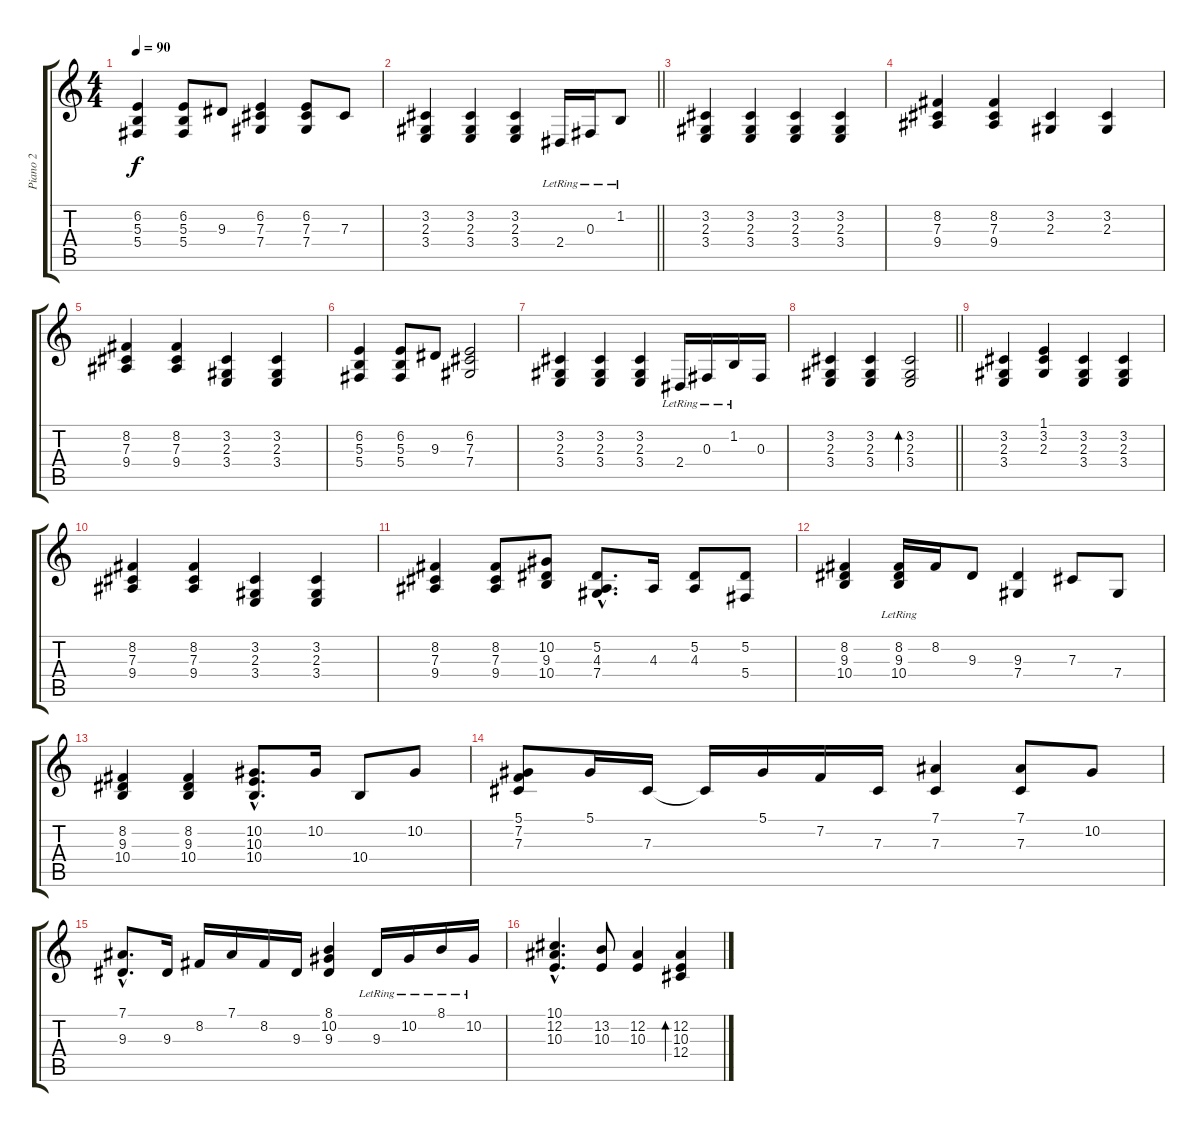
\track ("Piano 2" "Piano 2") {instrument acousticgrandpiano}
\staff {score tabs}
\tuning (Eb4 Bb3 Gb3 Db3 Ab2 Db2) {hide}
\ts (4 4)
\tempo 90
\clef g2
\ks c
(6.2 5.3 5.4).4{dy f} (6.2 5.3 5.4).8 9.3.8 (6.2 7.3 7.4).4 (6.2 7.3 7.4).8 7.3.8 |
\barLineRight lightlight
(3.2 2.3 3.4).4 (3.2 2.3 3.4).4 (3.2 2.3 3.4).4 2.4{lr}.16 0.3{lr}.16 1.2{lr}.8 |
(3.2 2.3 3.4).4 (3.2 2.3 3.4).4 (3.2 2.3 3.4).4 (3.2 2.3 3.4).4 |
(8.2 7.3 9.4).4 (8.2 7.3 9.4).4 (3.2 2.3).4 (3.2 2.3).4 |
(8.2 7.3 9.4).4 (8.2 7.3 9.4).4 (3.2 2.3 3.4).4 (3.2 2.3 3.4).4 |
(6.2 5.3 5.4).4 (6.2 5.3 5.4).8 9.3.8 (6.2 7.3 7.4).2 |
(3.2 2.3 3.4).4 (3.2 2.3 3.4).4 (3.2 2.3 3.4).4 2.4{lr}.16 0.3{lr}.16 1.2{lr}.16 0.3.16 |
\barLineRight lightlight
(3.2 2.3 3.4).4 (3.2 2.3 3.4).4 (3.2 2.3 3.4).2{bd 120} |
(3.2 2.3 3.4).4 (1.1 3.2 2.3).4 (3.2 2.3 3.4).4 (3.2 2.3 3.4).4 |
(8.2 7.3 9.4).4 (8.2 7.3 9.4).4 (3.2 2.3 3.4).4 (3.2 2.3 3.4).4 |
(8.2 7.3 9.4).4 (8.2 7.3 9.4).8 (10.2 9.3 10.4).8 (5.2{hac} 4.3{hac} 7.4{hac}).8{d} 4.3.16 (5.2 4.3).8 (5.2 5.4).8 |
(8.2 9.3 10.4).4 (8.2 9.3 10.4{lr}).16 8.2.16 9.3.8 (9.3 7.4).4 7.3.8 7.4.8 |
(8.2 9.3 10.4).4 (8.2 9.3 10.4).4 (10.2{hac} 10.3{hac} 10.4{hac}).8{d} 10.2.16 10.4.8 10.2.8 |
(5.1 7.2 7.3).8 5.1.16 7.3.16 7.3{t}.16 5.1.16 7.2.16 7.3.16 (7.1 7.3).4 (7.1 7.3).8 10.2.8 |
(7.1{hac} 9.3{hac}).8{d} 9.3.16 8.2.16 7.1.16 8.2.16 9.3.16 (8.1 10.2 9.3).4 9.3{lr}.16 10.2{lr}.16 8.1{lr}.16 10.2{lr}.16 |
(10.1{hac} 12.2{hac} 10.3{hac}).4{d} (13.2 10.3).8 (12.2 10.3).4 (12.2 10.3 12.4).4{bd 480}
